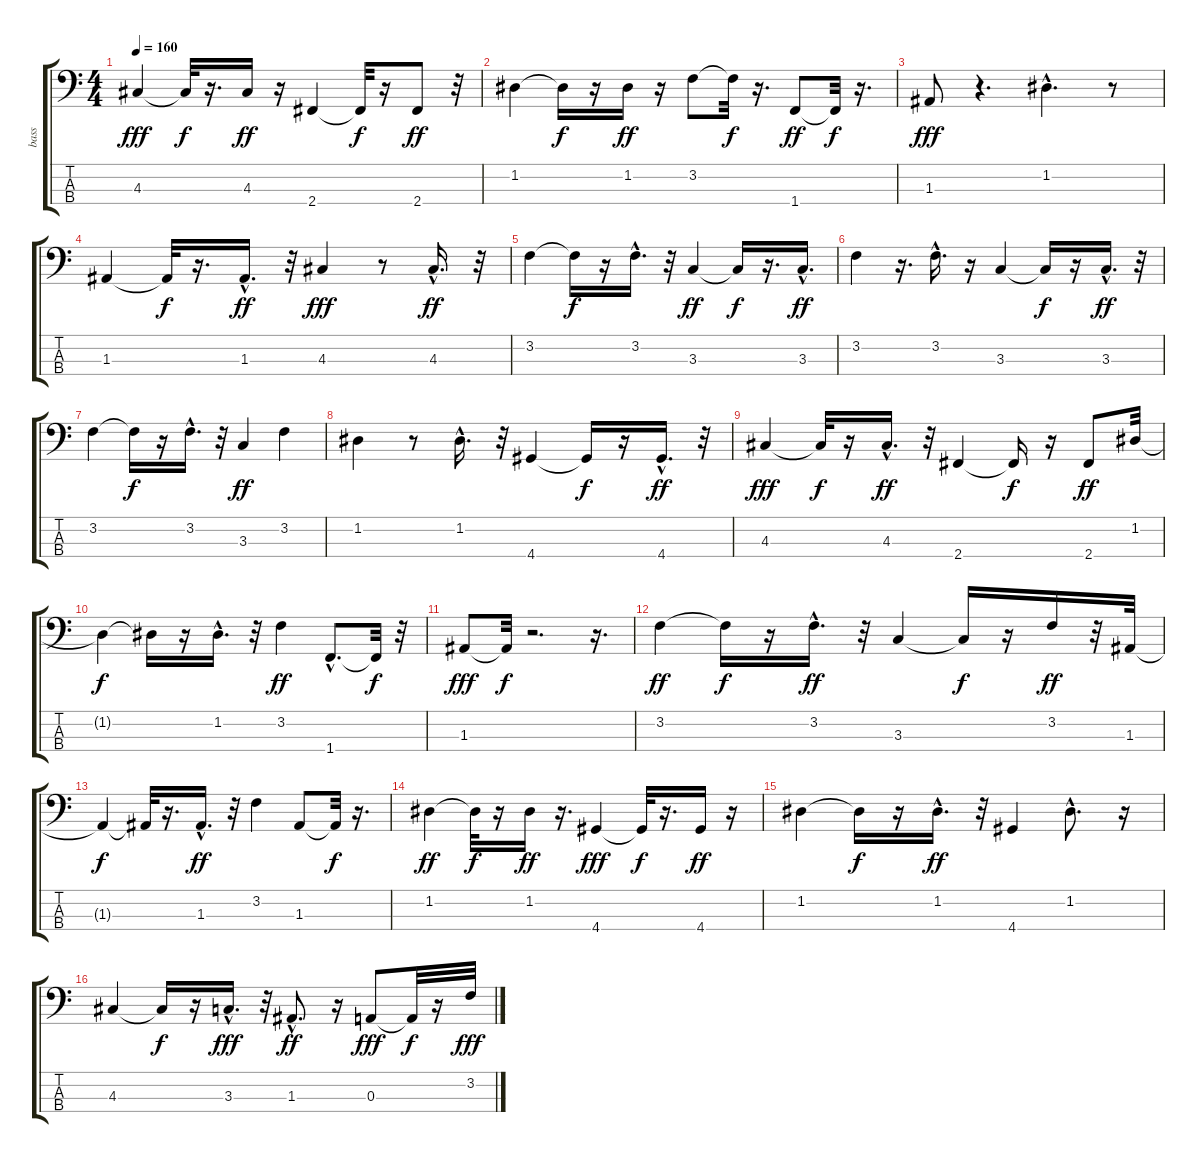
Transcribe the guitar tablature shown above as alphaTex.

\track ("bass" "bass") {instrument acousticguitarnylon}
\staff {score tabs}
\tuning (G2 D2 A1 E1) {hide}
\ts (4 4)
\tempo 160
\clef f4
\ks c
4.3.4{dy fff} 4.3{t}.32{dy f} r.16{d} 4.3.16{dy ff} r.16 2.4.4 2.4{t}.32{dy f} r.16 2.4.8{dy ff} r.32 |
1.2.4 1.2{t}.16{dy f} r.16 1.2.16{dy ff} r.16 3.2.8 3.2{t}.32{dy f} r.16{d} 1.4.8{dy ff} 1.4{t}.32{dy f} r.16{d} |
1.3.8{dy fff} r.4{d} 1.2{hac}.4{d} r.8 |
1.3.4 1.3{t}.32{dy f} r.16{d} 1.3{hac}.16{d dy ff} r.32 4.3.4{dy fff} r.8 4.3{hac}.16{d dy ff} r.32 |
3.2.4 3.2{t}.16{dy f} r.16 3.2{hac}.16{d} r.32 3.3.4{dy ff} 3.3{t}.16{dy f} r.16{d} 3.3{hac}.16{d dy ff} |
3.2.4 r.16{d} 3.2{hac}.16{d} r.16 3.3.4 3.3{t}.16{dy f} r.16 3.3{hac}.16{d dy ff} r.32 |
3.2.4 3.2{t}.16{dy f} r.16 3.2{hac}.16{d} r.32 3.3.4{dy ff} 3.2.4 |
1.2.4 r.8 1.2{hac}.16{d} r.32 4.4.4 4.4{t}.16{dy f} r.16 4.4{hac}.16{d dy ff} r.32 |
4.3.4{dy fff} 4.3{t}.32{dy f} r.16 4.3{hac}.16{d dy ff} r.32 2.4.4 2.4{t}.16{dy f} r.16 2.4.8{dy ff} 1.2.32 |
1.2{t}.4{dy f} 1.2{t}.16 r.16 1.2{hac}.16{d} r.32 3.2.4{dy ff} 1.4{hac}.8{d} 1.4{t}.32{dy f} r.32 |
1.3.8{dy fff} 1.3{t}.32{dy f} r.2{d} r.16{d} |
3.2.4{dy ff} 3.2{t}.16{dy f} r.16 3.2{hac}.16{d dy ff} r.32 3.3.4 3.3{t}.16{dy f} r.16 3.2.16{dy ff} r.32 1.3.32 |
1.3{t}.4{dy f} 1.3{t}.32 r.16{d} 1.3{hac}.16{d dy ff} r.32 3.2.4 1.3.8 1.3{t}.32{dy f} r.16{d} |
1.2.4{dy ff} 1.2{t}.32{dy f} r.16 1.2.16{dy ff} r.16{d} 4.4.4{dy fff} 4.4{t}.32{dy f} r.16{d} 4.4.16{dy ff} r.16 |
1.2.4 1.2{t}.16{dy f} r.16 1.2{hac}.16{d dy ff} r.32 4.4.4 1.2{hac}.8{d} r.16 |
4.3.4 4.3{t}.16{dy f} r.16 3.3{hac}.16{d dy fff} r.32 1.3{hac}.8{d dy ff} r.16 0.3.8{dy fff} 0.3{t}.32{dy f} r.16 3.2.32{dy fff}
